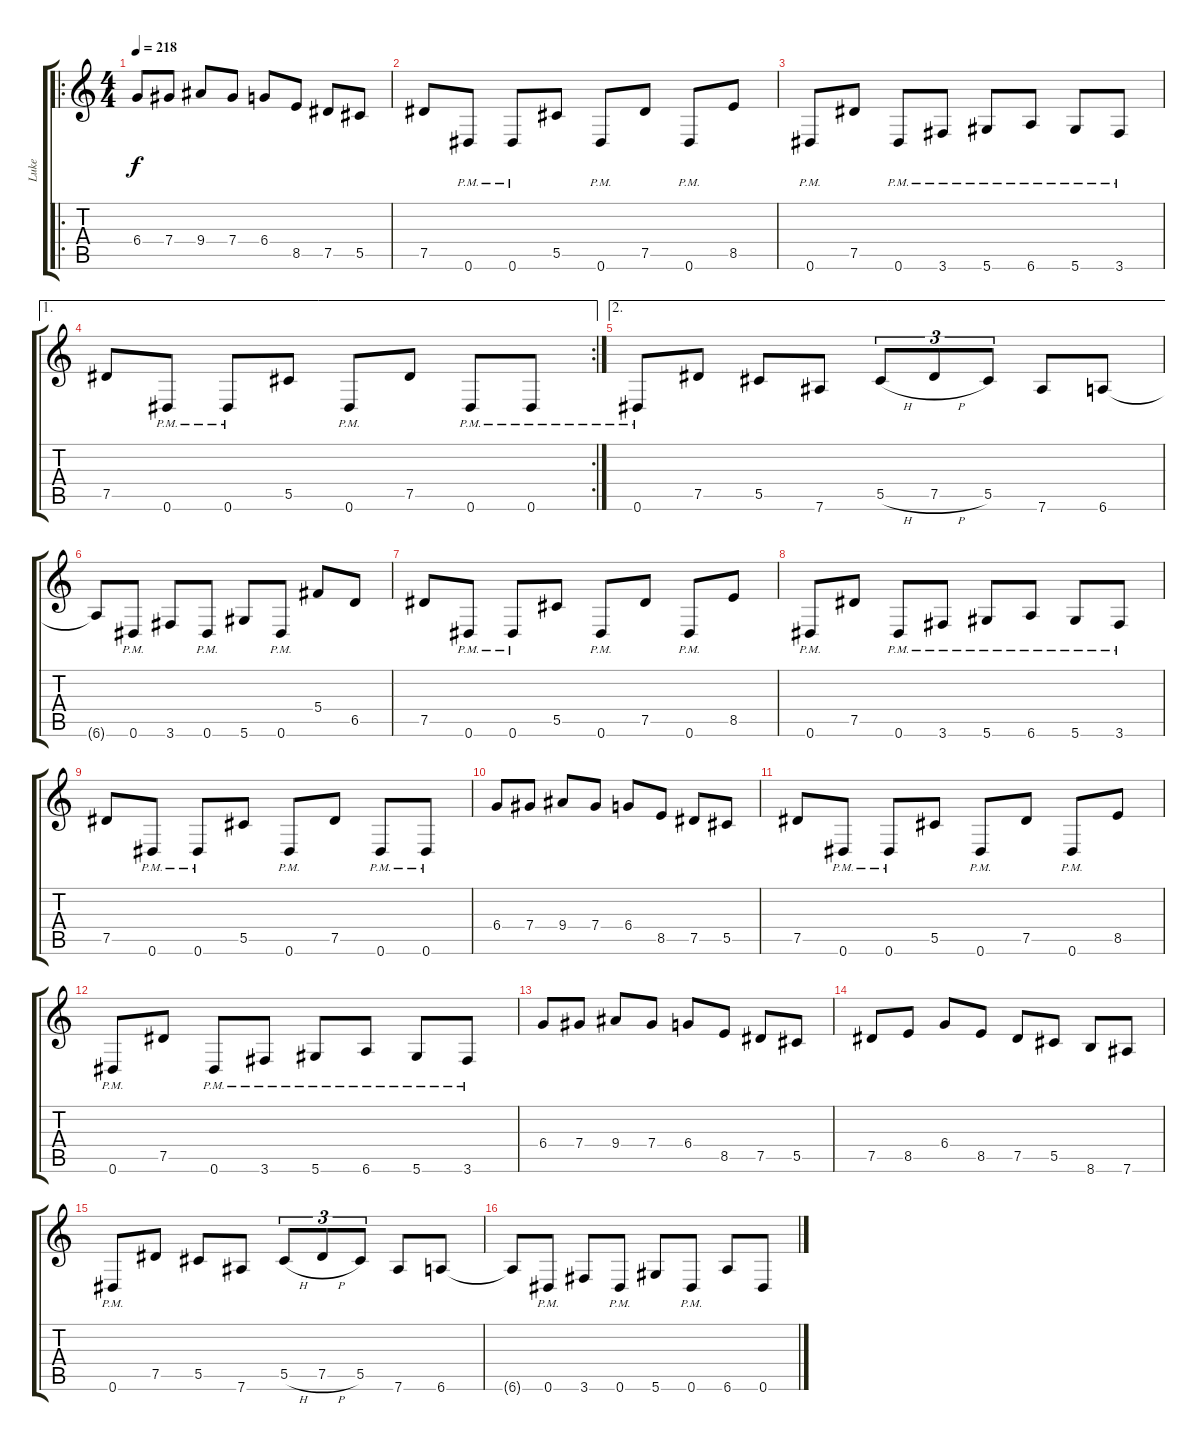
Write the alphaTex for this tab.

\track ("Luke" "Luke") {instrument distortionguitar}
\staff {score tabs}
\tuning (Eb4 Bb3 Gb3 Db3 Ab2 Eb2) {hide}
\ro
\ts (4 4)
\tempo 218
\clef g2
\ks c
6.4.8{dy f instrument distortionguitar} 7.4.8 9.4.8 7.4.8 6.4.8 8.5.8 7.5.8 5.5.8 |
7.5.8 0.6{pm}.8 0.6{pm}.8 5.5.8 0.6{pm}.8 7.5.8 0.6{pm}.8 8.5.8 |
0.6{pm}.8 7.5.8 0.6{pm}.8 3.6{pm}.8 5.6{pm}.8 6.6{pm}.8 5.6{pm}.8 3.6{pm}.8 |
\ae 1
\rc 2
7.5.8 0.6{pm}.8 0.6{pm}.8 5.5.8 0.6{pm}.8 7.5.8 0.6{pm}.8 0.6{pm}.8 |
\ae 2
0.6{pm}.8 7.5.8 5.5.8 7.6.8 5.5{h}.8{tu (3 2)} 7.5{h}.8{tu (3 2)} 5.5.8{tu (3 2)} 7.6.8 6.6.8 |
6.6{t}.8 0.6{pm}.8 3.6.8 0.6{pm}.8 5.6.8 0.6{pm}.8 5.4.8 6.5.8 |
7.5.8 0.6{pm}.8 0.6{pm}.8 5.5.8 0.6{pm}.8 7.5.8 0.6{pm}.8 8.5.8 |
0.6{pm}.8 7.5.8 0.6{pm}.8 3.6{pm}.8 5.6{pm}.8 6.6{pm}.8 5.6{pm}.8 3.6{pm}.8 |
7.5.8 0.6{pm}.8 0.6{pm}.8 5.5.8 0.6{pm}.8 7.5.8 0.6{pm}.8 0.6{pm}.8 |
6.4.8 7.4.8 9.4.8 7.4.8 6.4.8 8.5.8 7.5.8 5.5.8 |
7.5.8 0.6{pm}.8 0.6{pm}.8 5.5.8 0.6{pm}.8 7.5.8 0.6{pm}.8 8.5.8 |
0.6{pm}.8 7.5.8 0.6{pm}.8 3.6{pm}.8 5.6{pm}.8 6.6{pm}.8 5.6{pm}.8 3.6{pm}.8 |
6.4.8 7.4.8 9.4.8 7.4.8 6.4.8 8.5.8 7.5.8 5.5.8 |
7.5.8 8.5.8 6.4.8 8.5.8 7.5.8 5.5.8 8.6.8 7.6.8 |
0.6{pm}.8 7.5.8 5.5.8 7.6.8 5.5{h}.8{tu (3 2)} 7.5{h}.8{tu (3 2)} 5.5.8{tu (3 2)} 7.6.8 6.6.8 |
6.6{t}.8 0.6{pm}.8 3.6.8 0.6{pm}.8 5.6.8 0.6{pm}.8 6.6.8 0.6.8
